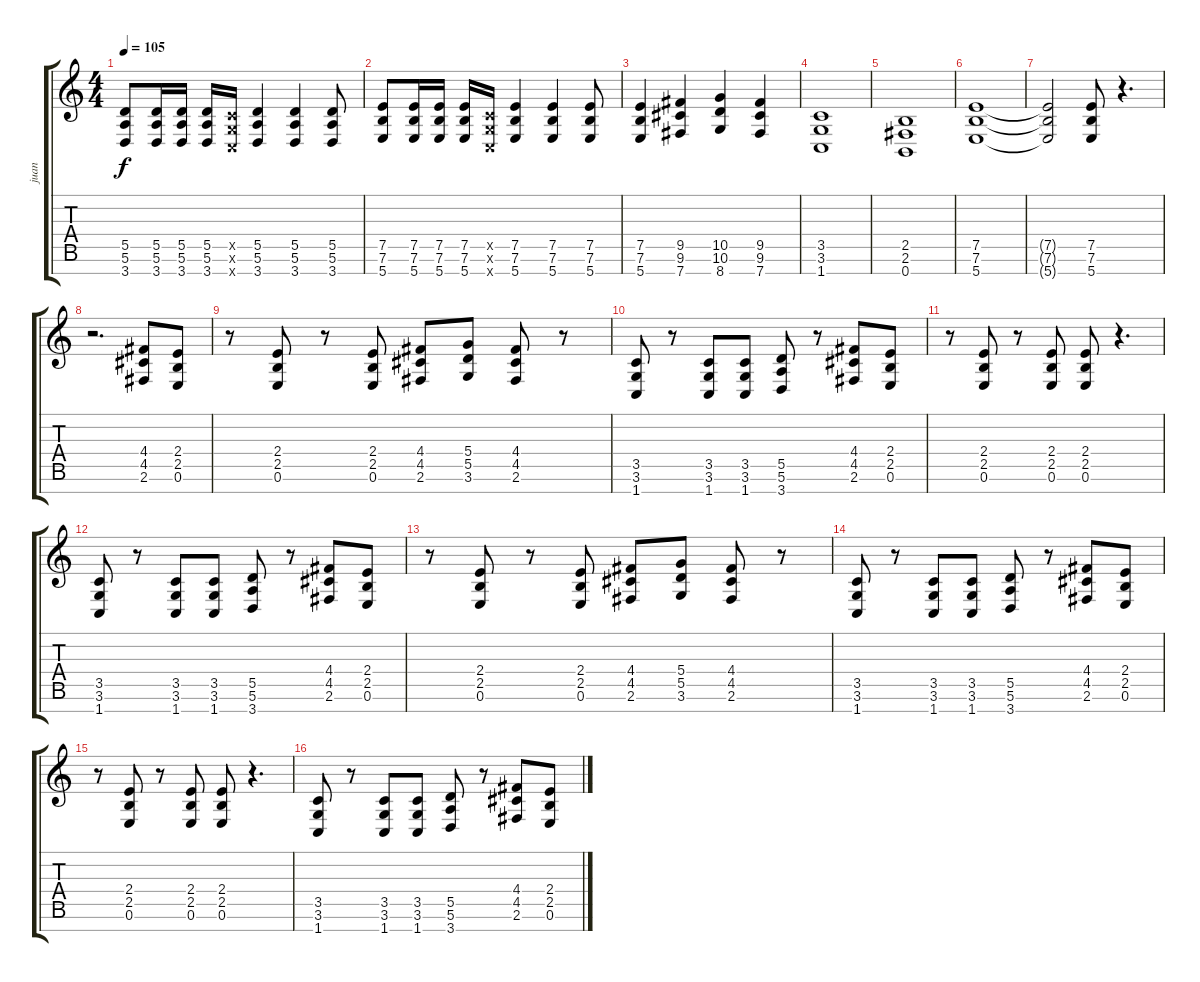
\track ("juan" "juan") {instrument distortionguitar}
\staff {score tabs}
\tuning (E4 B3 G3 D3 A2 E2 B1) {hide}
\ts (4 4)
\tempo 105
\clef g2
\ks c
(5.5 5.6 3.7).8{dy f} (5.5 5.6 3.7).16 (5.5 5.6 3.7).16 (5.5 5.6 3.7).16 (3.5{x} 3.6{x} 1.7{x}).16 (5.5 5.6 3.7).4 (5.5 5.6 3.7).4 (5.5 5.6 3.7).8 |
(7.5 7.6 5.7).8 (7.5 7.6 5.7).16 (7.5 7.6 5.7).16 (7.5 7.6 5.7).16 (3.5{x} 3.6{x} 1.7{x}).16 (7.5 7.6 5.7).4 (7.5 7.6 5.7).4 (7.5 7.6 5.7).8 |
(7.5 7.6 5.7).4 (9.5 9.6 7.7).4 (10.5 10.6 8.7).4 (9.5 9.6 7.7).4 |
(3.5 3.6 1.7).1 |
(2.5 2.6 0.7).1 |
(7.5 7.6 5.7).1 |
(7.5{t} 7.6{t} 5.7{t}).2 (7.5 7.6 5.7).8 r.4{d} |
r.2{d} (4.4 4.5 2.6).8 (2.4 2.5 0.6).8 |
r.8 (2.4 2.5 0.6).8 r.8 (2.4 2.5 0.6).8 (4.4 4.5 2.6).8 (5.4 5.5 3.6).8 (4.4 4.5 2.6).8 r.8 |
(3.5 3.6 1.7).8 r.8 (3.5 3.6 1.7).8 (3.5 3.6 1.7).8 (5.5 5.6 3.7).8 r.8 (4.4 4.5 2.6).8 (2.4 2.5 0.6).8 |
r.8 (2.4 2.5 0.6).8 r.8 (2.4 2.5 0.6).8 (2.4 2.5 0.6).8 r.4{d} |
(3.5 3.6 1.7).8 r.8 (3.5 3.6 1.7).8 (3.5 3.6 1.7).8 (5.5 5.6 3.7).8 r.8 (4.4 4.5 2.6).8 (2.4 2.5 0.6).8 |
r.8 (2.4 2.5 0.6).8 r.8 (2.4 2.5 0.6).8 (4.4 4.5 2.6).8 (5.4 5.5 3.6).8 (4.4 4.5 2.6).8 r.8 |
(3.5 3.6 1.7).8 r.8 (3.5 3.6 1.7).8 (3.5 3.6 1.7).8 (5.5 5.6 3.7).8 r.8 (4.4 4.5 2.6).8 (2.4 2.5 0.6).8 |
r.8 (2.4 2.5 0.6).8 r.8 (2.4 2.5 0.6).8 (2.4 2.5 0.6).8 r.4{d} |
(3.5 3.6 1.7).8 r.8 (3.5 3.6 1.7).8 (3.5 3.6 1.7).8 (5.5 5.6 3.7).8 r.8 (4.4 4.5 2.6).8 (2.4 2.5 0.6).8
